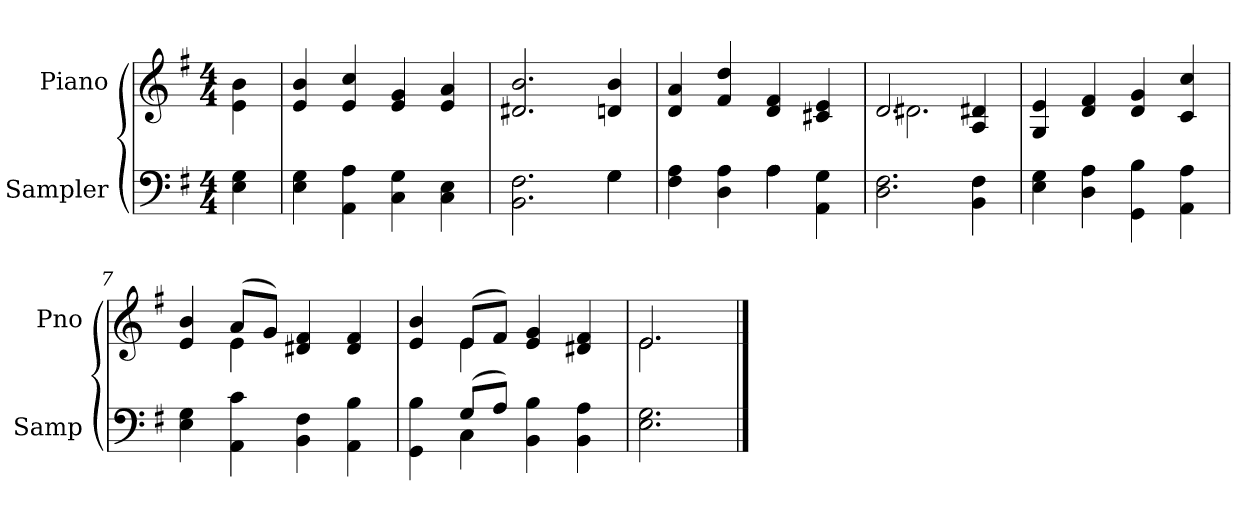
**kern	**kern
*part2	*part1
*staff2	*staff1
*I"Sampler	*I"Piano
*I'Samp	*I'Pno
*clefF4	*clefG2
*k[f#]	*k[f#]
*G:	*G:
*M4/4	*M4/4
=1	=1
4E 4G	4e\ 4b\
=2	=2
4E 4G	4e 4b
4AA 4A	4e 4cc
4C 4G	4e 4g
4C 4E	4e 4a
=3	=3
*^	*
2.BB 2.F#	2.ryy	2.d#X 2.b
4G\	4G	4dn 4b
=4	=4	=4
4F# 4A	2ryy	4d 4a
4D 4A	.	4f# 4dd
4A\	4A	4d 4f#
4AA 4G	4ryy	4c#X 4e
*v	*v	*
=5	=5
*	*^
2.D 2.F#	2.d/	2.d#
4BB 4F#	4A 4d#X	4ryy
*	*v	*v
=6	=6
4E 4G	4G 4e
4D 4A	4d 4f#
4GG 4B	4d 4g
4AA 4A	4c 4cc
=7	=7
*	*^
4E 4G	4e 4b	4ryy
4AA 4c	(8a/L	4e
.	8g/J)	.
4BB 4F#	4d#X 4f#	2ryy
4AA 4B	4d# 4f#	.
=8	=8	=8
*^	*	*
4GG 4B	4ryy	4e 4b	4ryy
(8G/L	4C	(8e/L	4e
8A/J)	.	8f#/J)	.
4BB 4B	2ryy	4e 4g	2ryy
4BB 4A	.	4d#X 4f#	.
*v	*v	*	*
=9	=9	=9
2.E 2.G	2.e/	2.e
*	*v	*v
==	==
*-	*-
